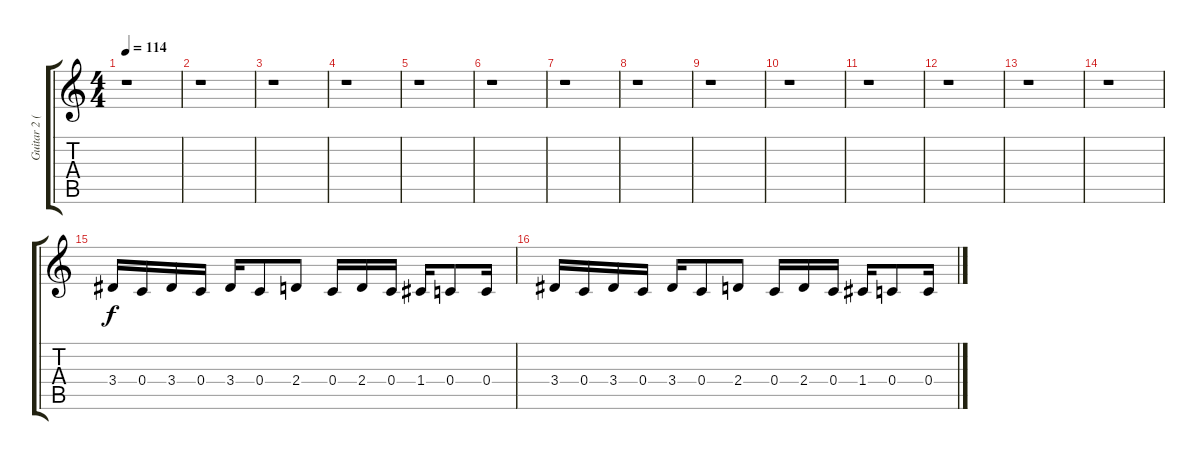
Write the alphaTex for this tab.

\track ("Guitar 2 (Drop C)" "Guitar 2 (") {instrument overdrivenguitar}
\staff {score tabs}
\tuning (D4 A3 F3 C3 G2 C2) {hide}
\ts (4 4)
\tempo 114
\clef g2
\ks c
r.1{dy f} |
r.1 |
r.1 |
r.1 |
r.1 |
r.1 |
r.1 |
r.1 |
r.1 |
r.1 |
r.1 |
r.1 |
r.1 |
r.1 |
3.4.16{instrument electricguitarmuted} 0.4.16 3.4.16 0.4.16 3.4.16 0.4.8 2.4.8 0.4.16 2.4.16 0.4.16 1.4.16 0.4.8 0.4.16 |
3.4.16{instrument electricguitarmuted} 0.4.16 3.4.16 0.4.16 3.4.16 0.4.8 2.4.8 0.4.16 2.4.16 0.4.16 1.4.16 0.4.8 0.4.16
